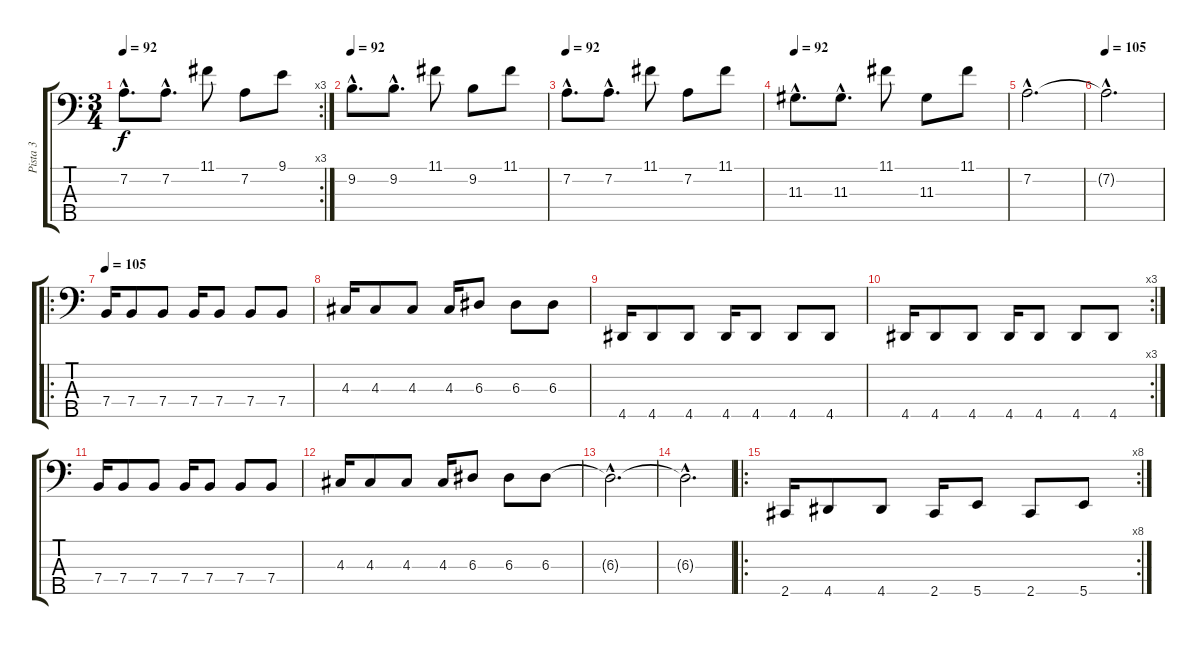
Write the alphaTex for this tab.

\track ("Pista 3" "Pista 3") {instrument electricbassfinger}
\staff {score tabs}
\tuning (G2 D2 A1 E1 B0) {hide}
\rc 3
\ts (3 4)
\tempo 92
\clef f4
\ks c
7.2{hac}.8{d dy f} 7.2{hac}.8{d} 11.1.8 7.2.8 9.1.8 |
\tempo 92
9.2{hac}.8{d volume 12} 9.2{hac}.8{d} 11.1.8 9.2.8 11.1.8 |
\tempo 92
7.2{hac}.8{d} 7.2{hac}.8{d} 11.1.8 7.2.8 11.1.8 |
\tempo 92
11.3{hac}.8{d} 11.3{hac}.8{d} 11.1.8 11.3.8 11.1.8 |
7.2{hac}.2{d} |
\tempo 92
\tempo 105
7.2{hac t}.2{d} |
\ro
\tempo 105
7.4.16 7.4.8 7.4.8 7.4.16 7.4.8 7.4.8 7.4.8 |
4.3.16 4.3.8 4.3.8 4.3.16 6.3.8 6.3.8 6.3.8 |
4.5.16 4.5.8 4.5.8 4.5.16 4.5.8 4.5.8 4.5.8 |
\rc 3
4.5.16 4.5.8 4.5.8 4.5.16 4.5.8 4.5.8 4.5.8 |
7.4.16 7.4.8 7.4.8 7.4.16 7.4.8 7.4.8 7.4.8 |
4.3.16 4.3.8 4.3.8 4.3.16 6.3.8 6.3.8 6.3.8 |
6.3{hac t}.2{d} |
6.3{hac t}.2{d} |
\ro
\rc 8
2.5.16{balance 16} 4.5.8 4.5.8 2.5.16 5.5.8 2.5.8 5.5.8
